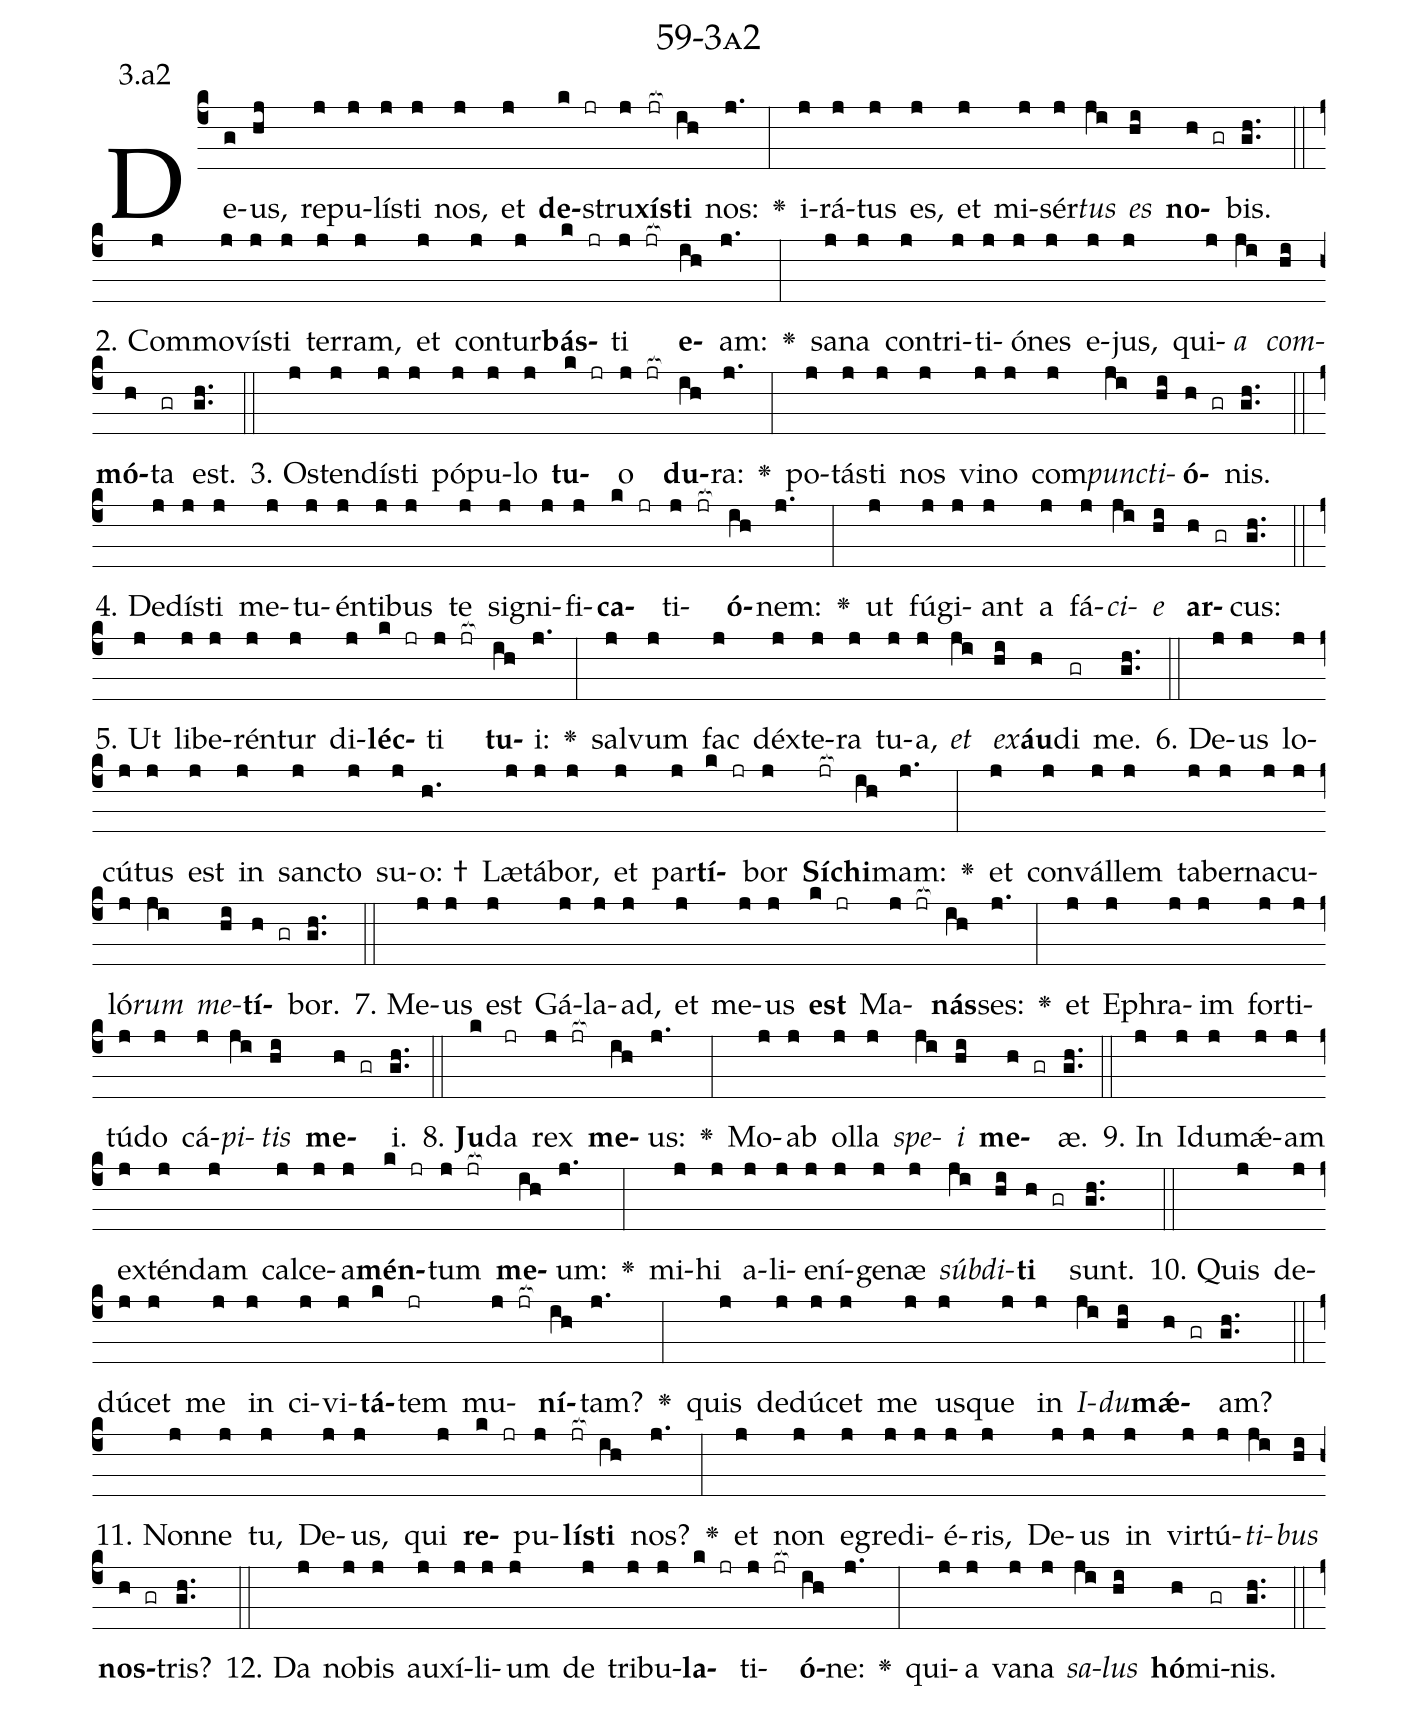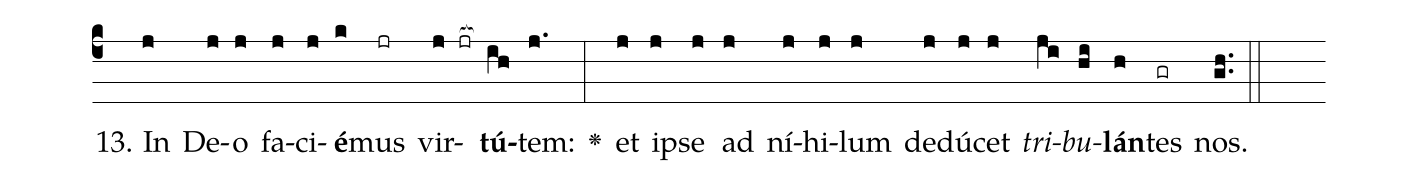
name: 59-3a2;
annotation: 3.a2;
%%
(c4)De(g)us,(hj) re(j)pu(j)lís(j)ti(j) nos,(j) et(j) <b>de</b>(k jr)stru(j)<b>xís</b>(jr[ocb:1{])<b>ti</b>(ih[ocb:0}]) nos:(j.) <v>\greheightstar</v>(:) i(j)rá(j)tus(j) es,(j) et(j) mi(j)sér(j)<i>tus</i>(ji) <i>es</i>(hi) <b>no</b>(h gr)bis.(gh..) (::)
2. Com(j)mo(j)vís(j)ti(j) ter(j)ram,(j) et(j) con(j)tur(j)<b>bás</b>(k jr)ti(j jr[ocb:1{]) <b>e</b>(ih[ocb:0}])am:(j.) <v>\greheightstar</v>(:) sa(j)na(j) con(j)tri(j)ti(j)ó(j)nes(j) e(j)jus,(j) qui(j)<i>a</i>(ji) <i>com</i>(hi)<b>mó</b>(h)ta(gr) est.(gh..) (::)
3. Os(j)ten(j)dís(j)ti(j) pó(j)pu(j)lo(j) <b>tu</b>(k jr)o(j jr[ocb:1{]) <b>du</b>(ih[ocb:0}])ra:(j.) <v>\greheightstar</v>(:) po(j)tás(j)ti(j) nos(j) vi(j)no(j) com(j)<i>punc</i>(ji)<i>ti</i>(hi)<b>ó</b>(h gr)nis.(gh..) (::)
4. De(j)dís(j)ti(j) me(j)tu(j)én(j)ti(j)bus(j) te(j) si(j)gni(j)fi(j)<b>ca</b>(k jr)ti(j jr[ocb:1{])<b>ó</b>(ih[ocb:0}])nem:(j.) <v>\greheightstar</v>(:) ut(j) fú(j)gi(j)ant(j) a(j) fá(j)<i>ci</i>(ji)<i>e</i>(hi) <b>ar</b>(h gr)cus:(gh..) (::)
5. Ut(j) li(j)be(j)rén(j)tur(j) di(j)<b>léc</b>(k jr)ti(j jr[ocb:1{]) <b>tu</b>(ih[ocb:0}])i:(j.) <v>\greheightstar</v>(:) sal(j)vum(j) fac(j) déx(j)te(j)ra(j) tu(j)a,(j) <i>et</i>(ji) <i>ex</i>(hi)<b>áu</b>(h)di(gr) me.(gh..) (::)
6. De(j)us(j) lo(j)cú(j)tus(j) est(j) in(j) sanc(j)to(j) su(j)o: †(h.) Læ(j)tá(j)bor,(j) et(j) par(j)<b>tí</b>(k jr)bor(j) <b>Sí</b>(jr[ocb:1{])<b>chi</b>(ih[ocb:0}])mam:(j.) <v>\greheightstar</v>(:) et(j) con(j)vál(j)lem(j) ta(j)ber(j)na(j)cu(j)ló(j)<i>rum</i>(ji) <i>me</i>(hi)<b>tí</b>(h gr)bor.(gh..) (::)
7. Me(j)us(j) est(j) Gá(j)la(j)ad,(j) et(j) me(j)us(j) <b>est</b>(k jr) Ma(j jr[ocb:1{])<b>nás</b>(ih[ocb:0}])ses:(j.) <v>\greheightstar</v>(:) et(j) E(j)phra(j)im(j) for(j)ti(j)tú(j)do(j) cá(j)<i>pi</i>(ji)<i>tis</i>(hi) <b>me</b>(h gr)i.(gh..) (::)
8. <b>Ju</b>(k)da(jr) rex(j jr[ocb:1{]) <b>me</b>(ih[ocb:0}])us:(j.) <v>\greheightstar</v>(:) Mo(j)ab(j) ol(j)la(j) <i>spe</i>(ji)<i>i</i>(hi) <b>me</b>(h gr)æ.(gh..) (::)
9. In(j) I(j)du(j)mǽ(j)am(j) ex(j)tén(j)dam(j) cal(j)ce(j)a(j)<b>mén</b>(k jr)tum(j jr[ocb:1{]) <b>me</b>(ih[ocb:0}])um:(j.) <v>\greheightstar</v>(:) mi(j)hi(j) a(j)li(j)e(j)ní(j)ge(j)næ(j) <i>súb</i>(ji)<i>di</i>(hi)<b>ti</b>(h gr) sunt.(gh..) (::)
10. Quis(j) de(j)dú(j)cet(j) me(j) in(j) ci(j)vi(j)<b>tá</b>(k)tem(jr) mu(j jr[ocb:1{])<b>ní</b>(ih[ocb:0}])tam?(j.) <v>\greheightstar</v>(:) quis(j) de(j)dú(j)cet(j) me(j) us(j)que(j) in(j) <i>I</i>(ji)<i>du</i>(hi)<b>mǽ</b>(h gr)am?(gh..) (::)
11. Non(j)ne(j) tu,(j) De(j)us,(j) qui(j) <b>re</b>(k jr)pu(j)<b>lís</b>(jr[ocb:1{])<b>ti</b>(ih[ocb:0}]) nos?(j.) <v>\greheightstar</v>(:) et(j) non(j) e(j)gre(j)di(j)é(j)ris,(j) De(j)us(j) in(j) vir(j)tú(j)<i>ti</i>(ji)<i>bus</i>(hi) <b>nos</b>(h gr)tris?(gh..) (::)
12. Da(j) no(j)bis(j) au(j)xí(j)li(j)um(j) de(j) tri(j)bu(j)<b>la</b>(k jr)ti(j jr[ocb:1{])<b>ó</b>(ih[ocb:0}])ne:(j.) <v>\greheightstar</v>(:) qui(j)a(j) va(j)na(j) <i>sa</i>(ji)<i>lus</i>(hi) <b>hó</b>(h)mi(gr)nis.(gh..) (::)
13. In(j) De(j)o(j) fa(j)ci(j)<b>é</b>(k)mus(jr) vir(j jr[ocb:1{])<b>tú</b>(ih[ocb:0}])tem:(j.) <v>\greheightstar</v>(:) et(j) ip(j)se(j) ad(j) ní(j)hi(j)lum(j) de(j)dú(j)cet(j) <i>tri</i>(ji)<i>bu</i>(hi)<b>lán</b>(h)tes(gr) nos.(gh..) (::)
